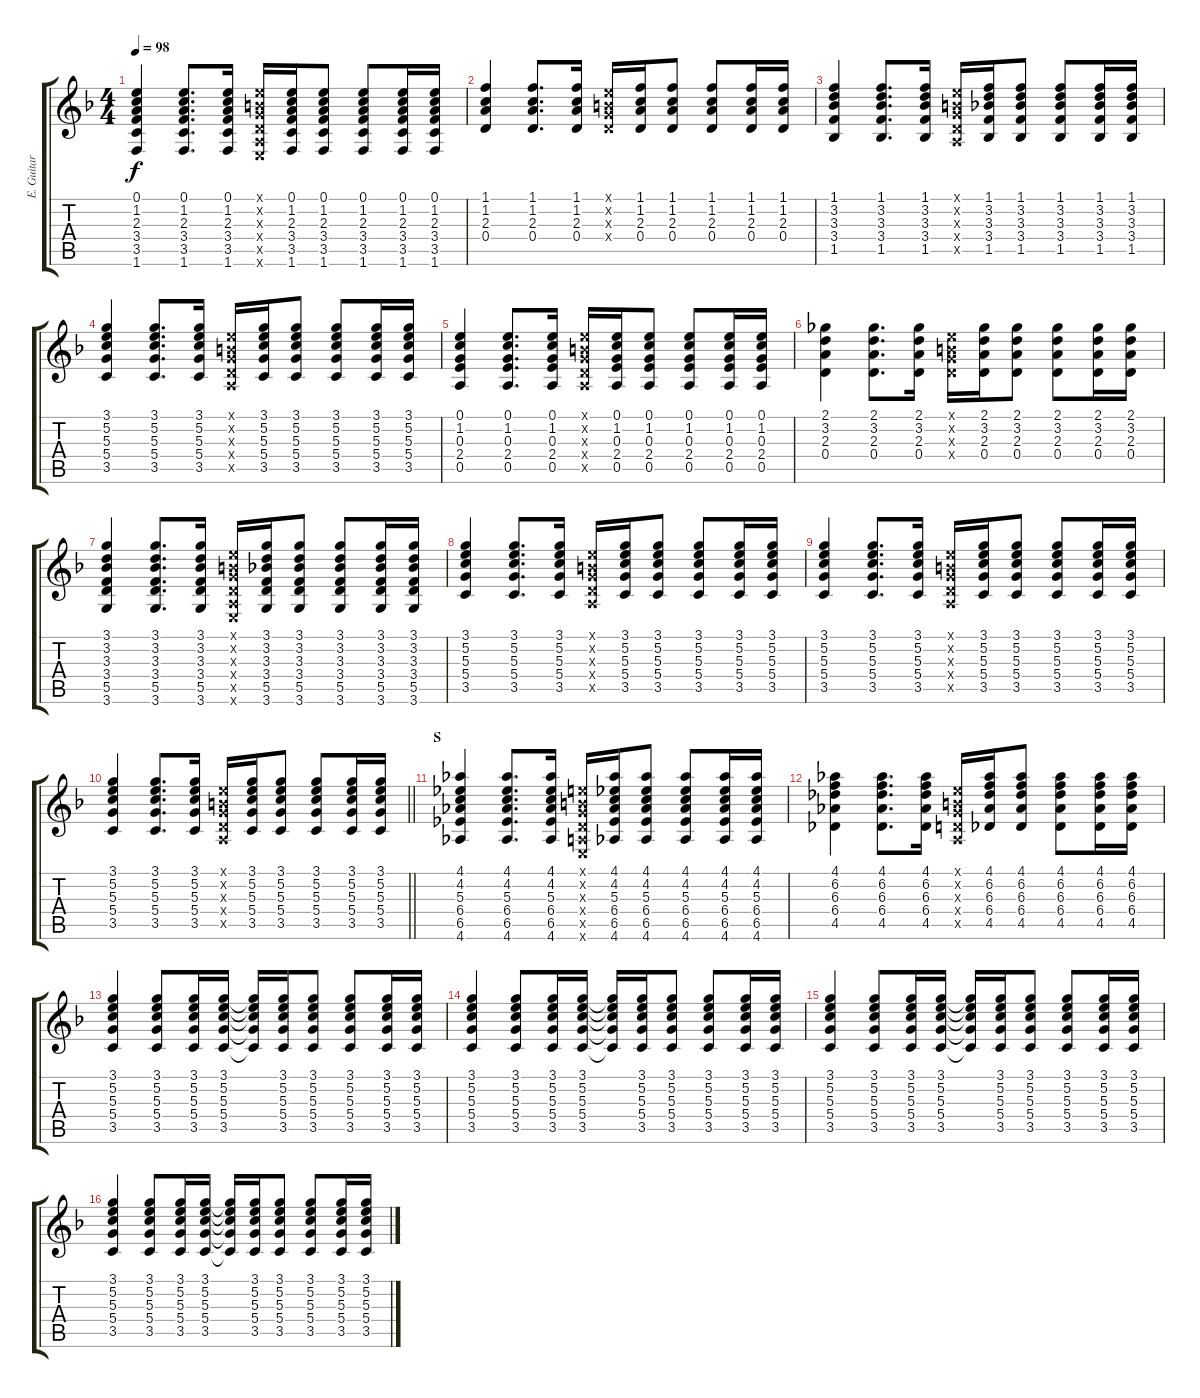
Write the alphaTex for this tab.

\track ("E. Guitar I" "E. Guitar ") {instrument overdrivenguitar}
\staff {score tabs}
\tuning (E4 B3 G3 D3 A2 E2) {hide}
\ts (4 4)
\tempo 98
\clef g2
\ks f
(0.1 1.2 2.3 3.4 3.5 1.6).4{dy f} (0.1 1.2 2.3 3.4 3.5 1.6).8{d} (0.1 1.2 2.3 3.4 3.5 1.6).16 (0.1{x} 0.2{x} 0.3{x} 0.4{x} 0.5{x} 0.6{x}).16 (0.1 1.2 2.3 3.4 3.5 1.6).16 (0.1 1.2 2.3 3.4 3.5 1.6).8 (0.1 1.2 2.3 3.4 3.5 1.6).8 (0.1 1.2 2.3 3.4 3.5 1.6).16 (0.1 1.2 2.3 3.4 3.5 1.6).16 |
(1.1 1.2 2.3 0.4).4 (1.1 1.2 2.3 0.4).8{d} (1.1 1.2 2.3 0.4).16 (0.1{x} 0.2{x} 0.3{x} 0.4{x}).16 (1.1 1.2 2.3 0.4).16 (1.1 1.2 2.3 0.4).8 (1.1 1.2 2.3 0.4).8 (1.1 1.2 2.3 0.4).16 (1.1 1.2 2.3 0.4).16 |
(1.1 3.2 3.3 3.4 1.5).4 (1.1 3.2 3.3 3.4 1.5).8{d} (1.1 3.2 3.3 3.4 1.5).16 (0.1{x} 0.2{x} 0.3{x} 0.4{x} 0.5{x}).16 (1.1 3.2 3.3 3.4 1.5).16 (1.1 3.2 3.3 3.4 1.5).8 (1.1 3.2 3.3 3.4 1.5).8 (1.1 3.2 3.3 3.4 1.5).16 (1.1 3.2 3.3 3.4 1.5).16 |
(3.1 5.2 5.3 5.4 3.5).4 (3.1 5.2 5.3 5.4 3.5).8{d} (3.1 5.2 5.3 5.4 3.5).16 (0.1{x} 0.2{x} 0.3{x} 0.4{x} 0.5{x}).16 (3.1 5.2 5.3 5.4 3.5).16 (3.1 5.2 5.3 5.4 3.5).8 (3.1 5.2 5.3 5.4 3.5).8 (3.1 5.2 5.3 5.4 3.5).16 (3.1 5.2 5.3 5.4 3.5).16 |
(0.1 1.2 0.3 2.4 0.5).4 (0.1 1.2 0.3 2.4 0.5).8{d} (0.1 1.2 0.3 2.4 0.5).16 (0.1{x} 0.2{x} 0.3{x} 0.4{x} 0.5{x}).16 (0.1 1.2 0.3 2.4 0.5).16 (0.1 1.2 0.3 2.4 0.5).8 (0.1 1.2 0.3 2.4 0.5).8 (0.1 1.2 0.3 2.4 0.5).16 (0.1 1.2 0.3 2.4 0.5).16 |
(2.1 3.2 2.3 0.4).4 (2.1 3.2 2.3 0.4).8{d} (2.1 3.2 2.3 0.4).16 (0.1{x} 0.2{x} 0.3{x} 0.4{x}).16 (2.1 3.2 2.3 0.4).16 (2.1 3.2 2.3 0.4).8 (2.1 3.2 2.3 0.4).8 (2.1 3.2 2.3 0.4).16 (2.1 3.2 2.3 0.4).16 |
(3.1 3.2 3.3 3.4 5.5 3.6).4 (3.1 3.2 3.3 3.4 5.5 3.6).8{d} (3.1 3.2 3.3 3.4 5.5 3.6).16 (0.1{x} 0.2{x} 0.3{x} 0.4{x} 0.5{x} 0.6{x}).16 (3.1 3.2 3.3 3.4 5.5 3.6).16 (3.1 3.2 3.3 3.4 5.5 3.6).8 (3.1 3.2 3.3 3.4 5.5 3.6).8 (3.1 3.2 3.3 3.4 5.5 3.6).16 (3.1 3.2 3.3 3.4 5.5 3.6).16 |
(3.1 5.2 5.3 5.4 3.5).4 (3.1 5.2 5.3 5.4 3.5).8{d} (3.1 5.2 5.3 5.4 3.5).16 (0.1{x} 0.2{x} 0.3{x} 0.4{x} 0.5{x}).16 (3.1 5.2 5.3 5.4 3.5).16 (3.1 5.2 5.3 5.4 3.5).8 (3.1 5.2 5.3 5.4 3.5).8 (3.1 5.2 5.3 5.4 3.5).16 (3.1 5.2 5.3 5.4 3.5).16 |
(3.1 5.2 5.3 5.4 3.5).4 (3.1 5.2 5.3 5.4 3.5).8{d} (3.1 5.2 5.3 5.4 3.5).16 (0.1{x} 0.2{x} 0.3{x} 0.4{x} 0.5{x}).16 (3.1 5.2 5.3 5.4 3.5).16 (3.1 5.2 5.3 5.4 3.5).8 (3.1 5.2 5.3 5.4 3.5).8 (3.1 5.2 5.3 5.4 3.5).16 (3.1 5.2 5.3 5.4 3.5).16 |
\barLineRight lightlight
(3.1 5.2 5.3 5.4 3.5).4 (3.1 5.2 5.3 5.4 3.5).8{d} (3.1 5.2 5.3 5.4 3.5).16 (0.1{x} 0.2{x} 0.3{x} 0.4{x} 0.5{x}).16 (3.1 5.2 5.3 5.4 3.5).16 (3.1 5.2 5.3 5.4 3.5).8 (3.1 5.2 5.3 5.4 3.5).8 (3.1 5.2 5.3 5.4 3.5).16 (3.1 5.2 5.3 5.4 3.5).16 |
\section ("" "S")
(4.1 4.2 5.3 6.4 6.5 4.6).4 (4.1 4.2 5.3 6.4 6.5 4.6).8{d} (4.1 4.2 5.3 6.4 6.5 4.6).16 (0.1{x} 0.2{x} 0.3{x} 0.4{x} 0.5{x} 0.6{x}).16 (4.1 4.2 5.3 6.4 6.5 4.6).16 (4.1 4.2 5.3 6.4 6.5 4.6).8 (4.1 4.2 5.3 6.4 6.5 4.6).8 (4.1 4.2 5.3 6.4 6.5 4.6).16 (4.1 4.2 5.3 6.4 6.5 4.6).16 |
(4.1 6.2 6.3 6.4 4.5).4 (4.1 6.2 6.3 6.4 4.5).8{d} (4.1 6.2 6.3 6.4 4.5).16 (0.1{x} 0.2{x} 0.3{x} 0.4{x} 0.5{x}).16 (4.1 6.2 6.3 6.4 4.5).16 (4.1 6.2 6.3 6.4 4.5).8 (4.1 6.2 6.3 6.4 4.5).8 (4.1 6.2 6.3 6.4 4.5).16 (4.1 6.2 6.3 6.4 4.5).16 |
(3.1 5.2 5.3 5.4 3.5).4 (3.1 5.2 5.3 5.4 3.5).8 (3.1 5.2 5.3 5.4 3.5).16 (3.1 5.2 5.3 5.4 3.5).16 (3.1{t} 5.2{t} 5.3{t} 5.4{t} 3.5{t}).16 (3.1 5.2 5.3 5.4 3.5).16 (3.1 5.2 5.3 5.4 3.5).8 (3.1 5.2 5.3 5.4 3.5).8 (3.1 5.2 5.3 5.4 3.5).16 (3.1 5.2 5.3 5.4 3.5).16 |
(3.1 5.2 5.3 5.4 3.5).4 (3.1 5.2 5.3 5.4 3.5).8 (3.1 5.2 5.3 5.4 3.5).16 (3.1 5.2 5.3 5.4 3.5).16 (3.1{t} 5.2{t} 5.3{t} 5.4{t} 3.5{t}).16 (3.1 5.2 5.3 5.4 3.5).16 (3.1 5.2 5.3 5.4 3.5).8 (3.1 5.2 5.3 5.4 3.5).8 (3.1 5.2 5.3 5.4 3.5).16 (3.1 5.2 5.3 5.4 3.5).16 |
(3.1 5.2 5.3 5.4 3.5).4 (3.1 5.2 5.3 5.4 3.5).8 (3.1 5.2 5.3 5.4 3.5).16 (3.1 5.2 5.3 5.4 3.5).16 (3.1{t} 5.2{t} 5.3{t} 5.4{t} 3.5{t}).16 (3.1 5.2 5.3 5.4 3.5).16 (3.1 5.2 5.3 5.4 3.5).8 (3.1 5.2 5.3 5.4 3.5).8 (3.1 5.2 5.3 5.4 3.5).16 (3.1 5.2 5.3 5.4 3.5).16 |
(3.1 5.2 5.3 5.4 3.5).4 (3.1 5.2 5.3 5.4 3.5).8 (3.1 5.2 5.3 5.4 3.5).16 (3.1 5.2 5.3 5.4 3.5).16 (3.1{t} 5.2{t} 5.3{t} 5.4{t} 3.5{t}).16 (3.1 5.2 5.3 5.4 3.5).16 (3.1 5.2 5.3 5.4 3.5).8 (3.1 5.2 5.3 5.4 3.5).8 (3.1 5.2 5.3 5.4 3.5).16 (3.1 5.2 5.3 5.4 3.5).16
